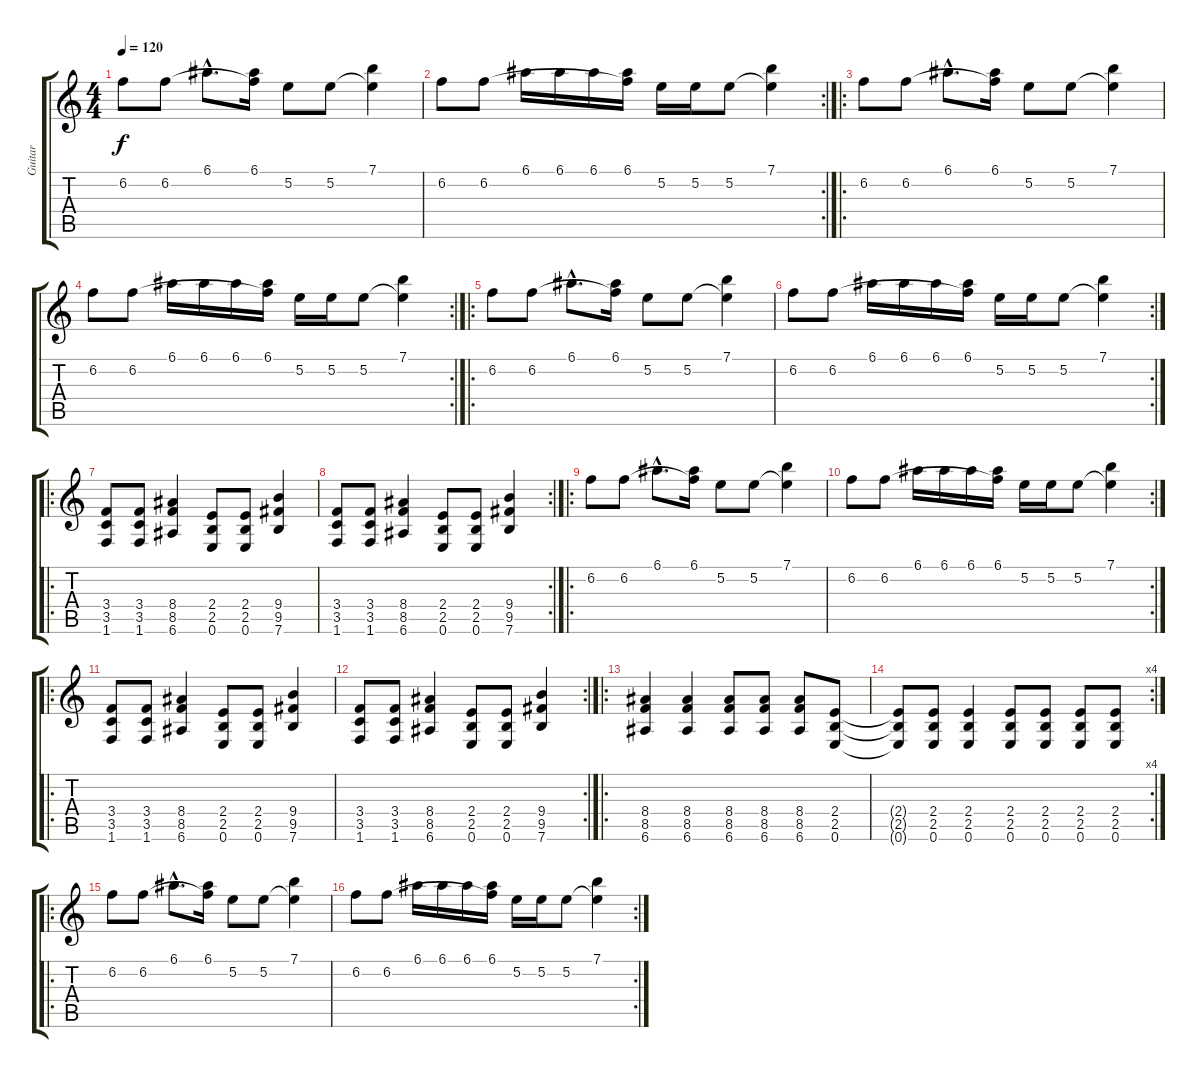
\track ("Guitar" "Guitar") {instrument overdrivenguitar}
\staff {score tabs}
\tuning (E4 B3 G3 D3 A2 E2) {hide}
\ts (4 4)
\tempo 120
\clef g2
\ks c
6.2.8{dy f instrument overdrivenguitar} 6.2.8 6.1{hac}.8{d} (6.1 6.2{t}).16 5.2.8 5.2.8 (7.1 5.2{t}).4 |
\rc 2
6.2.8 6.2.8 6.1.16 6.1.16 6.1.16 (6.1 6.2{t}).16 5.2.16 5.2.16 5.2.8 (7.1 5.2{t}).4 |
\ro
6.2.8 6.2.8 6.1{hac}.8{d} (6.1 6.2{t}).16 5.2.8 5.2.8 (7.1 5.2{t}).4 |
\rc 2
6.2.8 6.2.8 6.1.16 6.1.16 6.1.16 (6.1 6.2{t}).16 5.2.16 5.2.16 5.2.8 (7.1 5.2{t}).4 |
\ro
6.2.8 6.2.8 6.1{hac}.8{d} (6.1 6.2{t}).16 5.2.8 5.2.8 (7.1 5.2{t}).4 |
\rc 2
6.2.8 6.2.8 6.1.16 6.1.16 6.1.16 (6.1 6.2{t}).16 5.2.16 5.2.16 5.2.8 (7.1 5.2{t}).4 |
\ro
(3.4 3.5 1.6).8 (3.4 3.5 1.6).8 (8.4 8.5 6.6).4 (2.4 2.5 0.6).8 (2.4 2.5 0.6).8 (9.4 9.5 7.6).4 |
\rc 2
(3.4 3.5 1.6).8 (3.4 3.5 1.6).8 (8.4 8.5 6.6).4 (2.4 2.5 0.6).8 (2.4 2.5 0.6).8 (9.4 9.5 7.6).4 |
\ro
6.2.8 6.2.8 6.1{hac}.8{d} (6.1 6.2{t}).16 5.2.8 5.2.8 (7.1 5.2{t}).4 |
\rc 2
6.2.8 6.2.8 6.1.16 6.1.16 6.1.16 (6.1 6.2{t}).16 5.2.16 5.2.16 5.2.8 (7.1 5.2{t}).4 |
\ro
(3.4 3.5 1.6).8 (3.4 3.5 1.6).8 (8.4 8.5 6.6).4 (2.4 2.5 0.6).8 (2.4 2.5 0.6).8 (9.4 9.5 7.6).4 |
\rc 2
(3.4 3.5 1.6).8 (3.4 3.5 1.6).8 (8.4 8.5 6.6).4 (2.4 2.5 0.6).8 (2.4 2.5 0.6).8 (9.4 9.5 7.6).4 |
\ro
(8.4 8.5 6.6).4 (8.4 8.5 6.6).4 (8.4 8.5 6.6).8 (8.4 8.5 6.6).8 (8.4 8.5 6.6).8 (2.4 2.5 0.6).8 |
\rc 4
(2.4{t} 2.5{t} 0.6{t}).8 (2.4 2.5 0.6).8 (2.4 2.5 0.6).4 (2.4 2.5 0.6).8 (2.4 2.5 0.6).8 (2.4 2.5 0.6).8 (2.4 2.5 0.6).8 |
\ro
6.2.8 6.2.8 6.1{hac}.8{d} (6.1 6.2{t}).16 5.2.8 5.2.8 (7.1 5.2{t}).4 |
\rc 2
6.2.8 6.2.8 6.1.16 6.1.16 6.1.16 (6.1 6.2{t}).16 5.2.16 5.2.16 5.2.8 (7.1 5.2{t}).4
